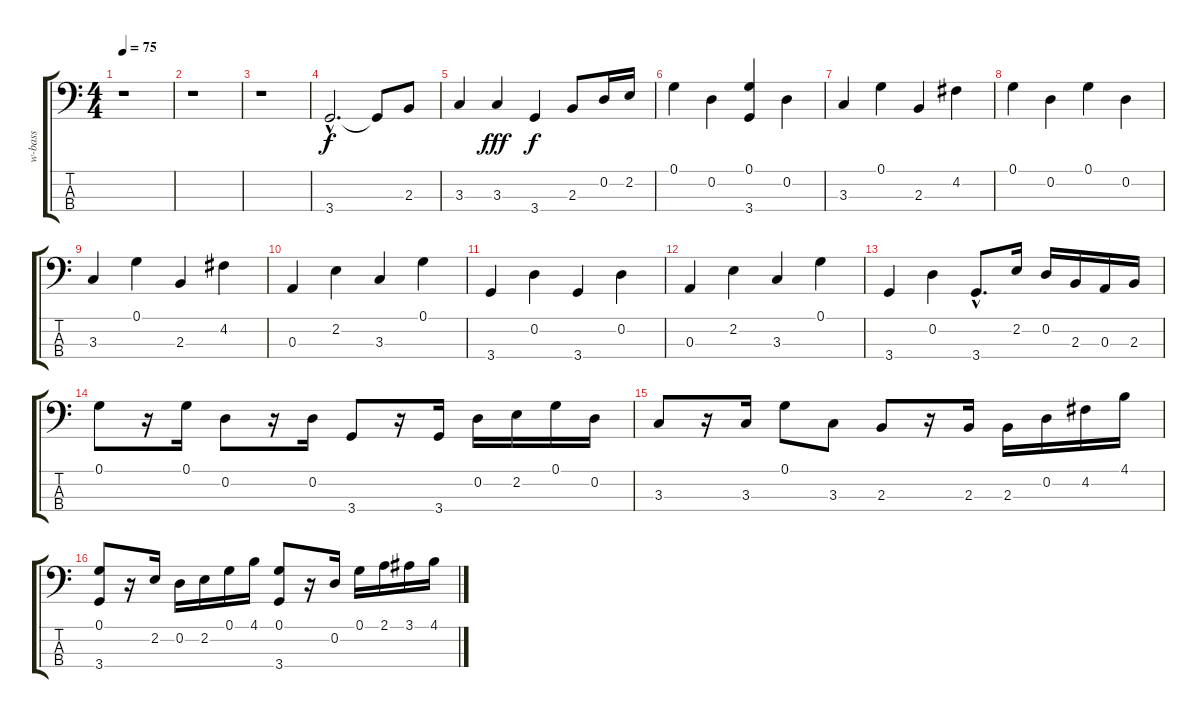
\track ("w-bass" "w-bass") {instrument acousticguitarnylon}
\staff {score tabs}
\tuning (G2 D2 A1 E1) {hide}
\ts (4 4)
\tempo 75
\clef f4
\ks c
r.1{dy f instrument acousticguitarnylon} |
r.1 |
r.1 |
3.4{hac}.2{d} 3.4{t}.8 2.3.8 |
3.3.4 3.3.4{dy fff} 3.4.4{dy f} 2.3.8 0.2.16 2.2.16 |
0.1.4 0.2.4 (0.1 3.4).4 0.2.4 |
3.3.4 0.1.4 2.3.4 4.2.4 |
0.1.4 0.2.4 0.1.4 0.2.4 |
3.3.4 0.1.4 2.3.4 4.2.4 |
0.3.4 2.2.4 3.3.4 0.1.4 |
3.4.4 0.2.4 3.4.4 0.2.4 |
0.3.4 2.2.4 3.3.4 0.1.4 |
3.4.4 0.2.4 3.4{hac}.8{d} 2.2.16 0.2.16 2.3.16 0.3.16 2.3.16 |
0.1.8 r.16 0.1.16 0.2.8 r.16 0.2.16 3.4.8 r.16 3.4.16 0.2.16 2.2.16 0.1.16 0.2.16 |
3.3.8 r.16 3.3.16 0.1.8 3.3.8 2.3.8 r.16 2.3.16 2.3.16 0.2.16 4.2.16 4.1.16 |
(0.1 3.4).8 r.16 2.2.16 0.2.16 2.2.16 0.1.16 4.1.16 (0.1 3.4).8 r.16 0.2.16 0.1.16 2.1.16 3.1.16 4.1.16
